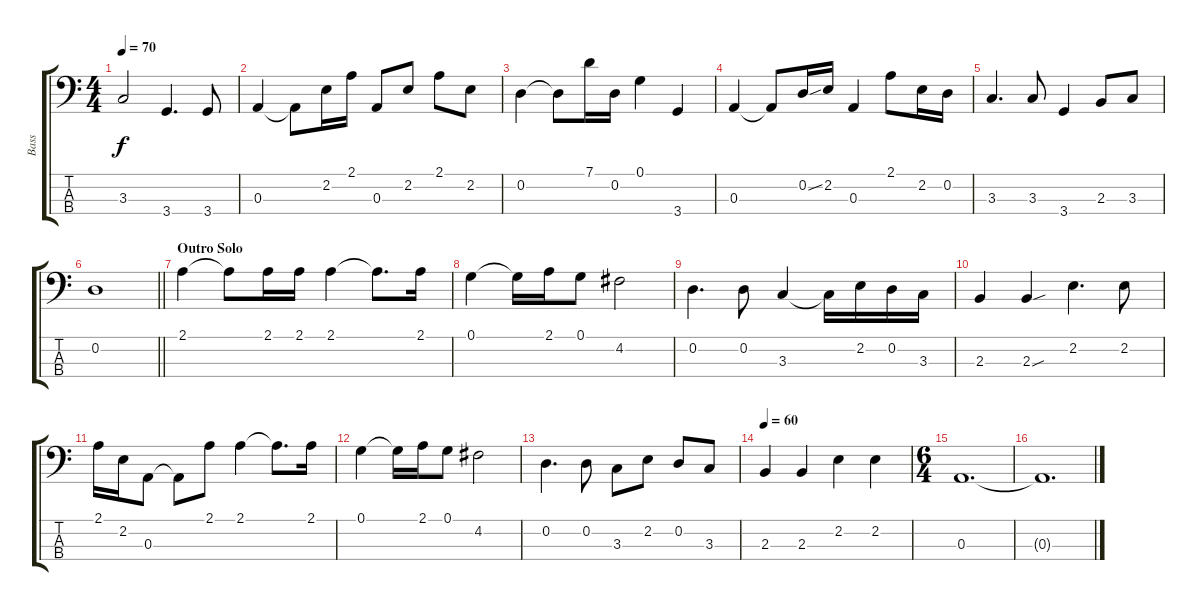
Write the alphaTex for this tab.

\track ("Bass" "Bass") {instrument electricbassfinger}
\staff {score tabs}
\tuning (G2 D2 A1 E1) {hide}
\ts (4 4)
\tempo 70
\clef f4
\ks c
3.3.2{dy f} 3.4.4{d} 3.4.8 |
0.3.4 0.3{t}.8 2.2.16 2.1.16 0.3.8 2.2.8 2.1.8 2.2.8 |
0.2.4 0.2{t}.8 7.1.16 0.2.16 0.1.4 3.4.4 |
0.3.4 0.3{t}.8 0.2{ss}.16 2.2.16 0.3.4 2.1.8 2.2.16 0.2.16 |
3.3.4{d} 3.3.8 3.4.4 2.3.8 3.3.8 |
\barLineRight lightlight
0.2.1 |
\section ("" "Outro Solo")
2.1.4 2.1{t}.8 2.1.16 2.1.16 2.1.4 2.1{t}.8{d} 2.1.16 |
0.1.4 0.1{t}.16 2.1.16 0.1.8 4.2.2 |
0.2.4{d} 0.2.8 3.3.4 3.3{t}.16 2.2.16 0.2.16 3.3.16 |
2.3.4 2.3{sou}.4 2.2.4{d} 2.2.8 |
2.1.16 2.2.16 0.3.8 0.3{t}.8 2.1.8 2.1.4 2.1{t}.8{d} 2.1.16 |
0.1.4 0.1{t}.16 2.1.16 0.1.8 4.2.2 |
0.2.4{d} 0.2.8 3.3.8 2.2.8 0.2.8 3.3.8 |
\tempo 60
2.3.4 2.3.4 2.2.4 2.2.4 |
\ts (6 4)
0.3.1{d} |
0.3{t}.1{d}
